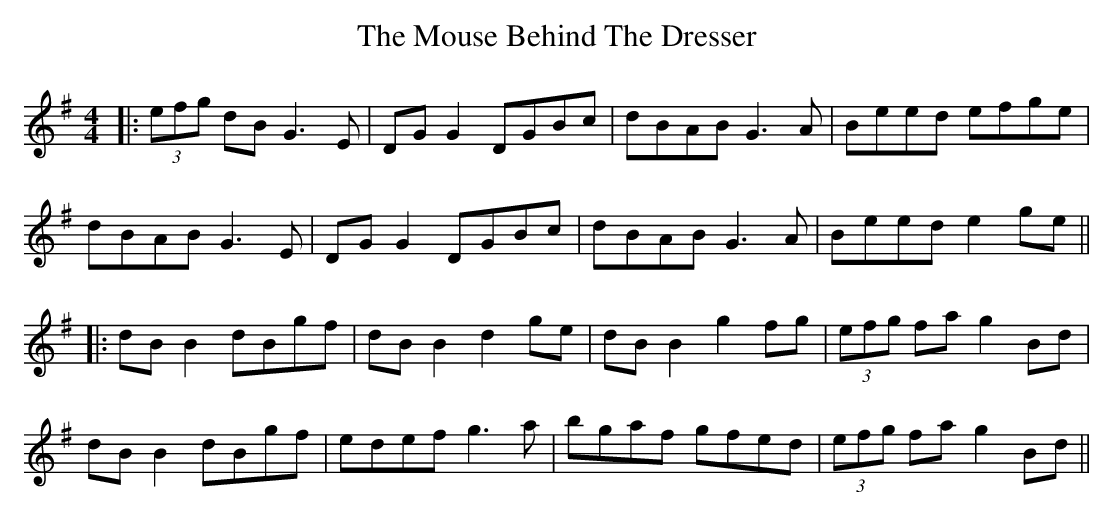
X:1
T: Mouse Behind The Dresser, The
M: 4/4
L: 1/8
K: Gmaj
|:(3efg dB G3E|DG G2 DGBc|dBAB G3A|Beed efge|
dBAB G3E|DG G2 DGBc|dBAB G3A|Beed e2 ge||
|:dB B2 dBgf|dB B2 d2 ge|dB B2 g2 fg|(3efg fa g2 Bd|
dB B2 dBgf|edef g3a|bgaf gfed|(3efg fa g2 Bd||
